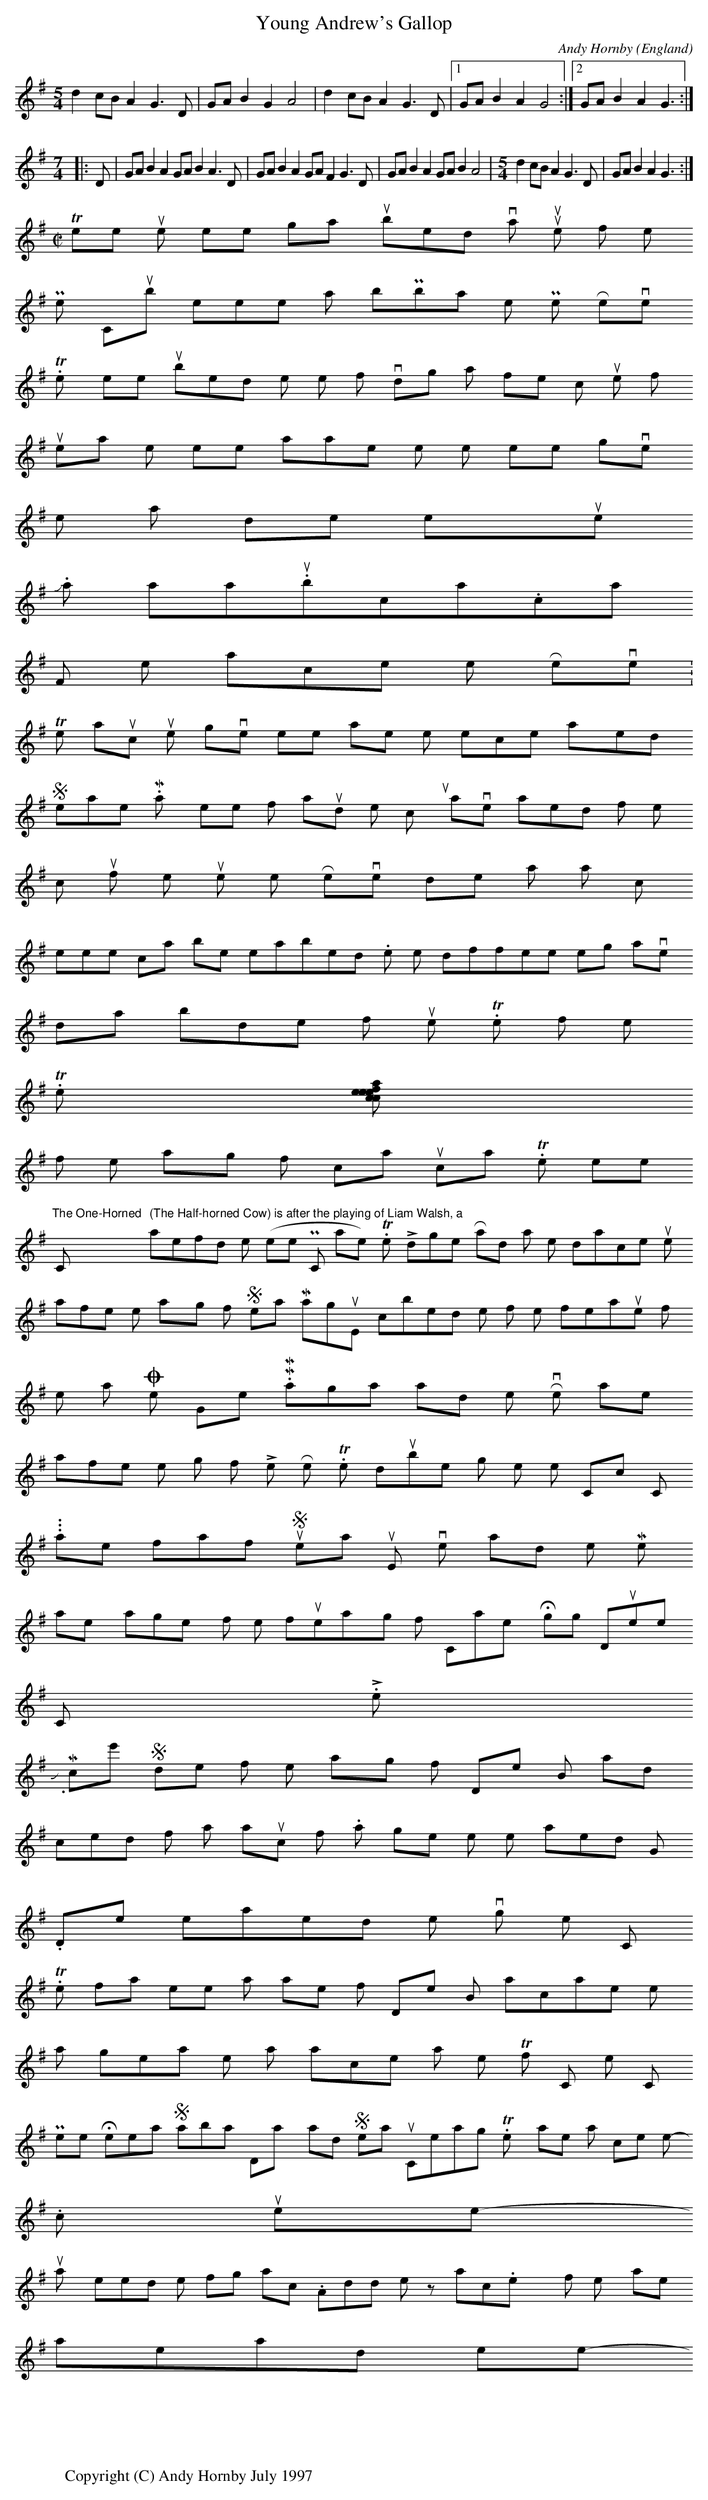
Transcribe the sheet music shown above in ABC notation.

X:1
T:Young Andrew's Gallop
O:England
M:5/4
C:Andy Hornby
K:G
d2 cB A2 G3D| GAB2 G2 A4|\
d2 cBA2 G3D|1 GAB2 A2 G4 :|2 GAB2 A2 G3:|
M:7/4
|:D|\
GA B2A2 GAB2 A3D| GAB2 A2 GA F2G3D|\
GAB2 A2 GAB2 A4|\
M:5/4
d2 cB A2G3D| GAB2 A2G3 :|
W:Copyright (C) Andy Hornby July 1997
M:C|
These tunes were originally published in various issues of the
Irish Pipers' Club newsletter, Iris na bPiobairi, the Pipers' Review.
They were published in the hope of providing a few common tunes for
uilleann pipers, so it seems appropriate to reprint them here to give
them a wider exposure.
John Walsh
walsh@math.ubca.ca
From the article in the Review:
The manuscript tunes given here are lesson pieces played in
Seattle. Many people from around the country have asked for the
inclusion of some tunes in the Review in order that a common
repertoire can be established. We know well how different regions have
dissimilar bodies of tunes. This is the first step.
The [first] two polkas were collected in Newmarket, Co. Cork in
1975 from the playing of local musicians. The reel "The One-Horned
Cow" (The Half-horned Cow) is after the playing of Liam Walsh, a
Waterford piper (see IPC tape #3). The Lodge Road is a set dance tune
after the playing of Sean Maguire, combined with some of the features of
the air in O'Neill's 1001 Gems. Miss Monaghan and the Irish Rover are
after the piping of Leo Rowsome. The double jig When the Cock Crows...
is rather faithful to Seamus Ennis' version, and the Mist on the
Valley is largely from the flute-playing of Charley Higgins, Drumkeerin,
Co. Leitrim.
Johnny Mickie's Slide is from the playing of Denis Brooks and is
copied from a manuscript of his. It also goes well when transposed in G.
Denis learned it while living in northwest Cork.
The final three polkas are from Denis Brooks, who associates them
with a great session that took place at the Top of Croom in West Cork whith
Peter Heelan, Sabra Daly and Seamus Creagh in 1988. They make a nice set.
--------------------------cut here---------------------------------------
You may need the following macros.  Add them to zmacros.tex if they are not
already there.
\def\Zubbzbb#1#2#3#4#5{\Ibu0{#1}{#5}3\qh0{#1}\qh0{#2}\enotes
\grace\Zlz#3\egrace\notes\qh0{#4}\tqh0{#5}}
\def\Zlbbzbb#1#2#3#4#5{\Ibl0{#1}{#5}3\qb0{#1}\qb0{#2}\enotes
\grace\hskip -.5\noteskip\Zuz#3\egrace\notes\qb0{#4}\tqb0{#5}}
\def\Zlbzbb#1#2#3#4{\Ibl0{#1}{#4}2\qb0{#1}\enotes
\grace\hskip -.5\noteskip\Zuz#2\egrace\notes\qb0{#3}\tqb0{#4}}
\def\Zubzbb#1#2#3#4{\Ibu0{#1}{#4}2\qh0{#1}\enotes
\grace\Zlz#2\egrace\notes\qh0{#3}\tqh0{#4}}
-----------------------------------------------------------------------
M:C|
